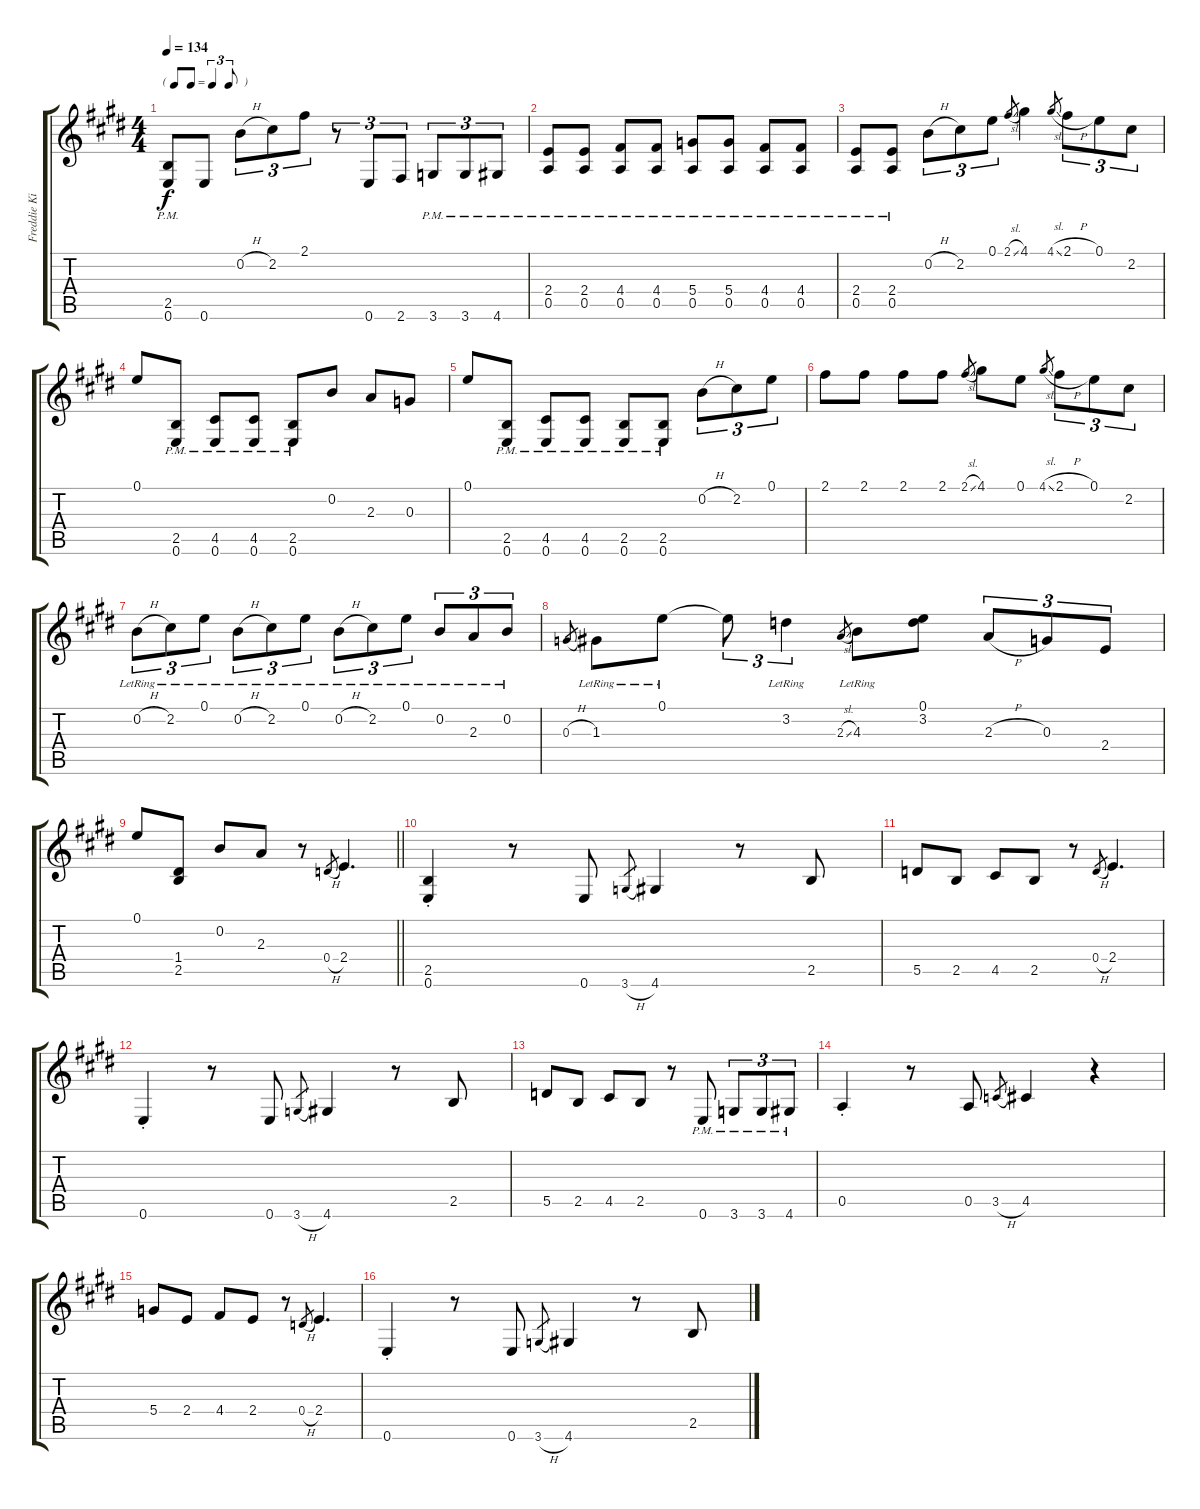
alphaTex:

\track ("Freddie King (Gtr. w/ slight dist.)" "Freddie Ki") {instrument overdrivenguitar}
\staff {score tabs}
\tuning (E4 B3 G3 D3 A2 E2) {hide}
\ts (4 4)
\tf triplet8th
\tempo 134
\clef g2
\ks c#minor
(2.5{pm} 0.6{pm}).8{dy f} 0.6.8 0.2{h}.8{tu (3 2)} 2.2.8{tu (3 2)} 2.1.8{tu (3 2)} r.8{tu (3 2)} 0.6.8{tu (3 2)} 2.6.8{tu (3 2)} 3.6{pm}.8{tu (3 2)} 3.6{pm}.8{tu (3 2)} 4.6{pm}.8{tu (3 2)} |
\ks e
(2.4{pm} 0.5{pm}).8 (2.4{pm} 0.5{pm}).8 (4.4{pm} 0.5{pm}).8 (4.4{pm} 0.5{pm}).8 (5.4{pm} 0.5{pm}).8 (5.4{pm} 0.5{pm}).8 (4.4{pm} 0.5{pm}).8 (4.4{pm} 0.5{pm}).8 |
\ks c#minor
(2.4{pm} 0.5{pm}).8 (2.4{pm} 0.5{pm}).8 0.2{h}.8{tu (3 2)} 2.2.8{tu (3 2)} 0.1.8{tu (3 2)} 2.1{sl}.8{gr} 4.1.4 4.1{sl}.8{gr} 2.1{h}.8{tu (3 2)} 0.1.8{tu (3 2)} 2.2.8{tu (3 2)} |
0.1.8 (2.5{pm} 0.6{pm}).8 (4.5{pm} 0.6{pm}).8 (4.5{pm} 0.6{pm}).8 (2.5{pm} 0.6{pm}).8 0.2.8 2.3.8 0.3.8 |
0.1.8 (2.5{pm} 0.6{pm}).8 (4.5{pm} 0.6{pm}).8 (4.5{pm} 0.6{pm}).8 (2.5{pm} 0.6{pm}).8 (2.5{pm} 0.6{pm}).8 0.2{h}.8{tu (3 2)} 2.2.8{tu (3 2)} 0.1.8{tu (3 2)} |
\ks e
2.1.8 2.1.8 2.1.8 2.1.8 2.1{sl}.8{gr} 4.1.8 0.1.8 4.1{sl}.8{gr} 2.1{h}.8{tu (3 2)} 0.1.8{tu (3 2)} 2.2.8{tu (3 2)} |
\ks c#minor
0.2{h lr}.8{tu (3 2)} 2.2{lr}.8{tu (3 2)} 0.1{lr}.8{tu (3 2)} 0.2{h lr}.8{tu (3 2)} 2.2{lr}.8{tu (3 2)} 0.1{lr}.8{tu (3 2)} 0.2{h lr}.8{tu (3 2)} 2.2{lr}.8{tu (3 2)} 0.1{lr}.8{tu (3 2)} 0.2{lr}.8{tu (3 2)} 2.3{lr}.8{tu (3 2)} 0.2{lr}.8{tu (3 2)} |
0.3{h}.8{gr} 1.3{lr}.8 0.1{lr}.8 0.1{t}.8{tu (3 2)} 3.2{lr}.4{tu (3 2)} 2.3{sl}.8{gr} 4.3{lr}.8 (0.1 3.2).8 2.3{h}.8{tu (3 2)} 0.3.8{tu (3 2)} 2.4.8{tu (3 2)} |
\barLineRight lightlight
\ks e
0.1.8 (1.4 2.5).8 0.2.8 2.3.8 r.8 0.4{h}.8{gr} 2.4.4{d} |
\section ("" " ")
\ks c#minor
(2.5{st} 0.6{st}).4 r.8 0.6.8 3.6{h}.8{gr} 4.6.4 r.8 2.5.8 |
5.5.8 2.5.8 4.5.8 2.5.8 r.8 0.4{h}.8{gr} 2.4.4{d} |
0.6{st}.4 r.8 0.6.8 3.6{h}.8{gr} 4.6.4 r.8 2.5.8 |
\ks e
5.5.8 2.5.8 4.5.8 2.5.8 r.8 0.6{pm}.8 3.6{pm}.8{tu (3 2)} 3.6{pm}.8{tu (3 2)} 4.6{pm}.8{tu (3 2)} |
\ks c#minor
0.5{st}.4 r.8 0.5.8 3.5{h}.8{gr} 4.5.4 r.4 |
5.4.8 2.4.8 4.4.8 2.4.8 r.8 0.4{h}.8{gr} 2.4.4{d} |
0.6{st}.4 r.8 0.6.8 3.6{h}.8{gr} 4.6.4 r.8 2.5.8
